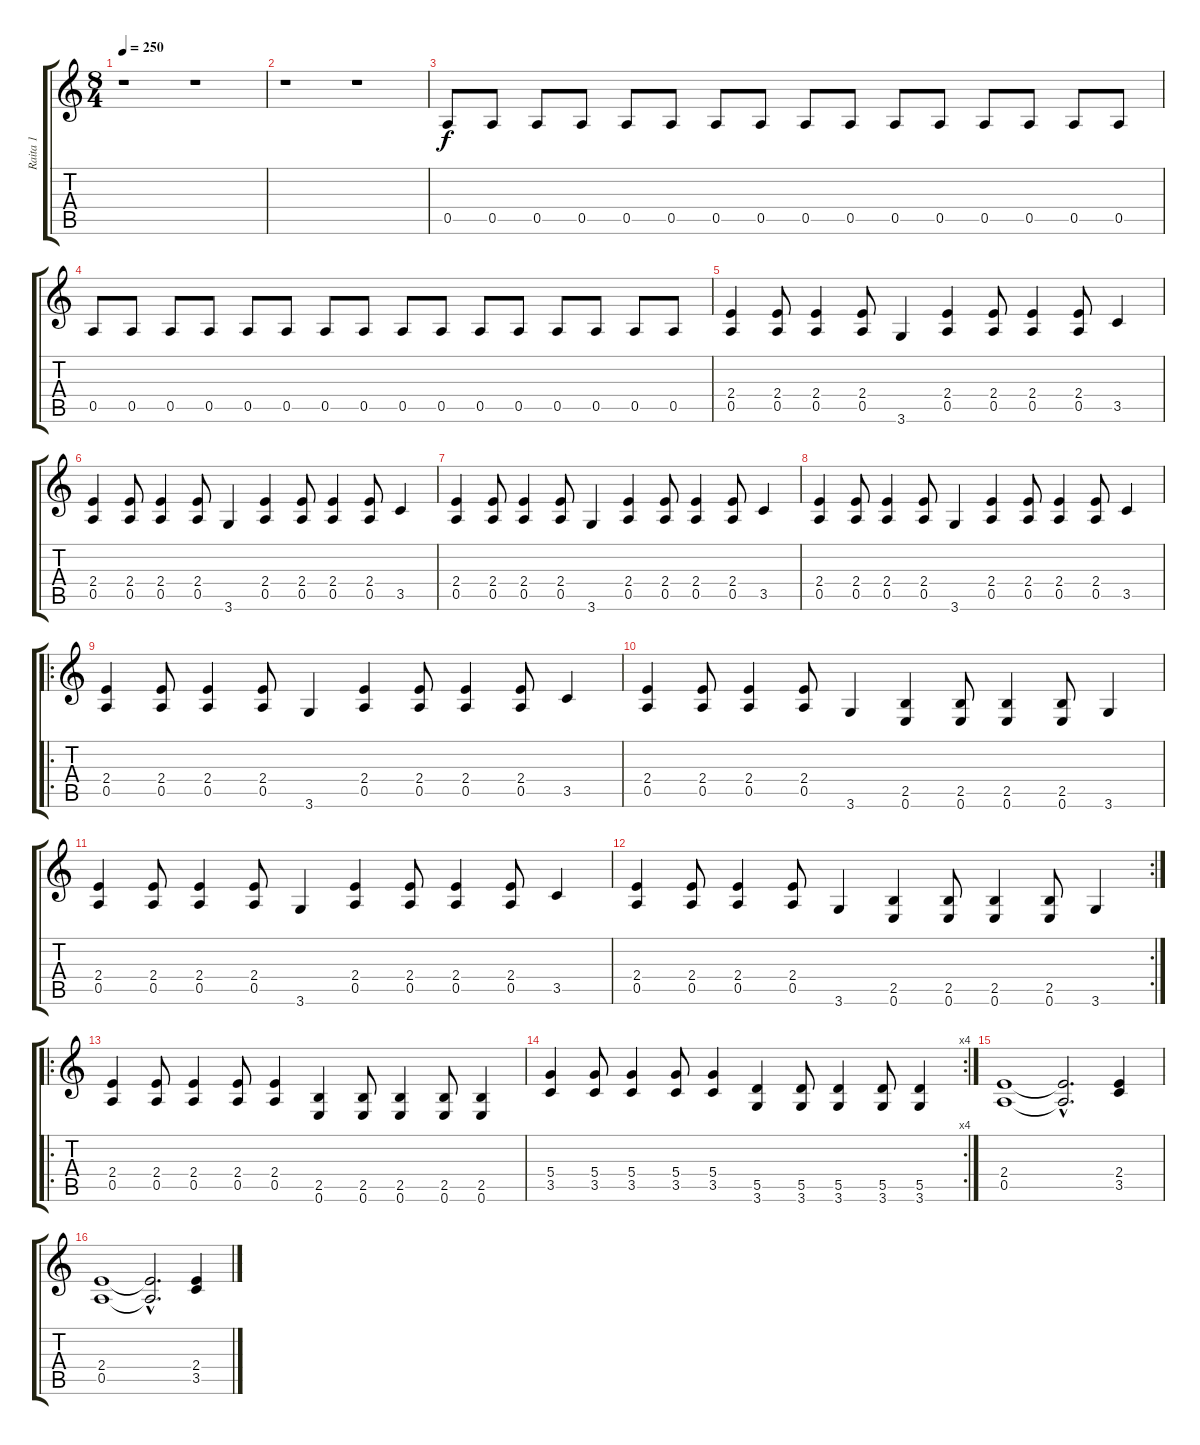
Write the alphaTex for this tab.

\track ("Raita 1" "Raita 1") {instrument overdrivenguitar}
\staff {score tabs}
\tuning (E4 B3 G3 D3 A2 E2) {hide}
\ts (8 4)
\tempo 250
\clef g2
\ks c
r.1{dy f instrument overdrivenguitar} r.1 |
r.1 r.1 |
0.5.8 0.5.8 0.5.8 0.5.8 0.5.8 0.5.8 0.5.8 0.5.8 0.5.8 0.5.8 0.5.8 0.5.8 0.5.8 0.5.8 0.5.8 0.5.8 |
0.5.8 0.5.8 0.5.8 0.5.8 0.5.8 0.5.8 0.5.8 0.5.8 0.5.8 0.5.8 0.5.8 0.5.8 0.5.8 0.5.8 0.5.8 0.5.8 |
(2.4 0.5).4 (2.4 0.5).8 (2.4 0.5).4 (2.4 0.5).8 3.6.4 (2.4 0.5).4 (2.4 0.5).8 (2.4 0.5).4 (2.4 0.5).8 3.5.4 |
(2.4 0.5).4 (2.4 0.5).8 (2.4 0.5).4 (2.4 0.5).8 3.6.4 (2.4 0.5).4 (2.4 0.5).8 (2.4 0.5).4 (2.4 0.5).8 3.5.4 |
(2.4 0.5).4 (2.4 0.5).8 (2.4 0.5).4 (2.4 0.5).8 3.6.4 (2.4 0.5).4 (2.4 0.5).8 (2.4 0.5).4 (2.4 0.5).8 3.5.4 |
(2.4 0.5).4 (2.4 0.5).8 (2.4 0.5).4 (2.4 0.5).8 3.6.4 (2.4 0.5).4 (2.4 0.5).8 (2.4 0.5).4 (2.4 0.5).8 3.5.4 |
\ro
(2.4 0.5).4 (2.4 0.5).8 (2.4 0.5).4 (2.4 0.5).8 3.6.4 (2.4 0.5).4 (2.4 0.5).8 (2.4 0.5).4 (2.4 0.5).8 3.5.4 |
(2.4 0.5).4 (2.4 0.5).8 (2.4 0.5).4 (2.4 0.5).8 3.6.4 (2.5 0.6).4 (2.5 0.6).8 (2.5 0.6).4 (2.5 0.6).8 3.6.4 |
(2.4 0.5).4 (2.4 0.5).8 (2.4 0.5).4 (2.4 0.5).8 3.6.4 (2.4 0.5).4 (2.4 0.5).8 (2.4 0.5).4 (2.4 0.5).8 3.5.4 |
\rc 2
(2.4 0.5).4 (2.4 0.5).8 (2.4 0.5).4 (2.4 0.5).8 3.6.4 (2.5 0.6).4 (2.5 0.6).8 (2.5 0.6).4 (2.5 0.6).8 3.6.4 |
\ro
(2.4 0.5).4 (2.4 0.5).8 (2.4 0.5).4 (2.4 0.5).8 (2.4 0.5).4 (2.5 0.6).4 (2.5 0.6).8 (2.5 0.6).4 (2.5 0.6).8 (2.5 0.6).4 |
\rc 4
(5.4 3.5).4 (5.4 3.5).8 (5.4 3.5).4 (5.4 3.5).8 (5.4 3.5).4 (5.5 3.6).4 (5.5 3.6).8 (5.5 3.6).4 (5.5 3.6).8 (5.5 3.6).4 |
(2.4 0.5).1 (2.4{hac t} 0.5{hac t}).2{d} (2.4 3.5).4 |
(2.4 0.5).1 (2.4{hac t} 0.5{hac t}).2{d} (2.4 3.5).4
